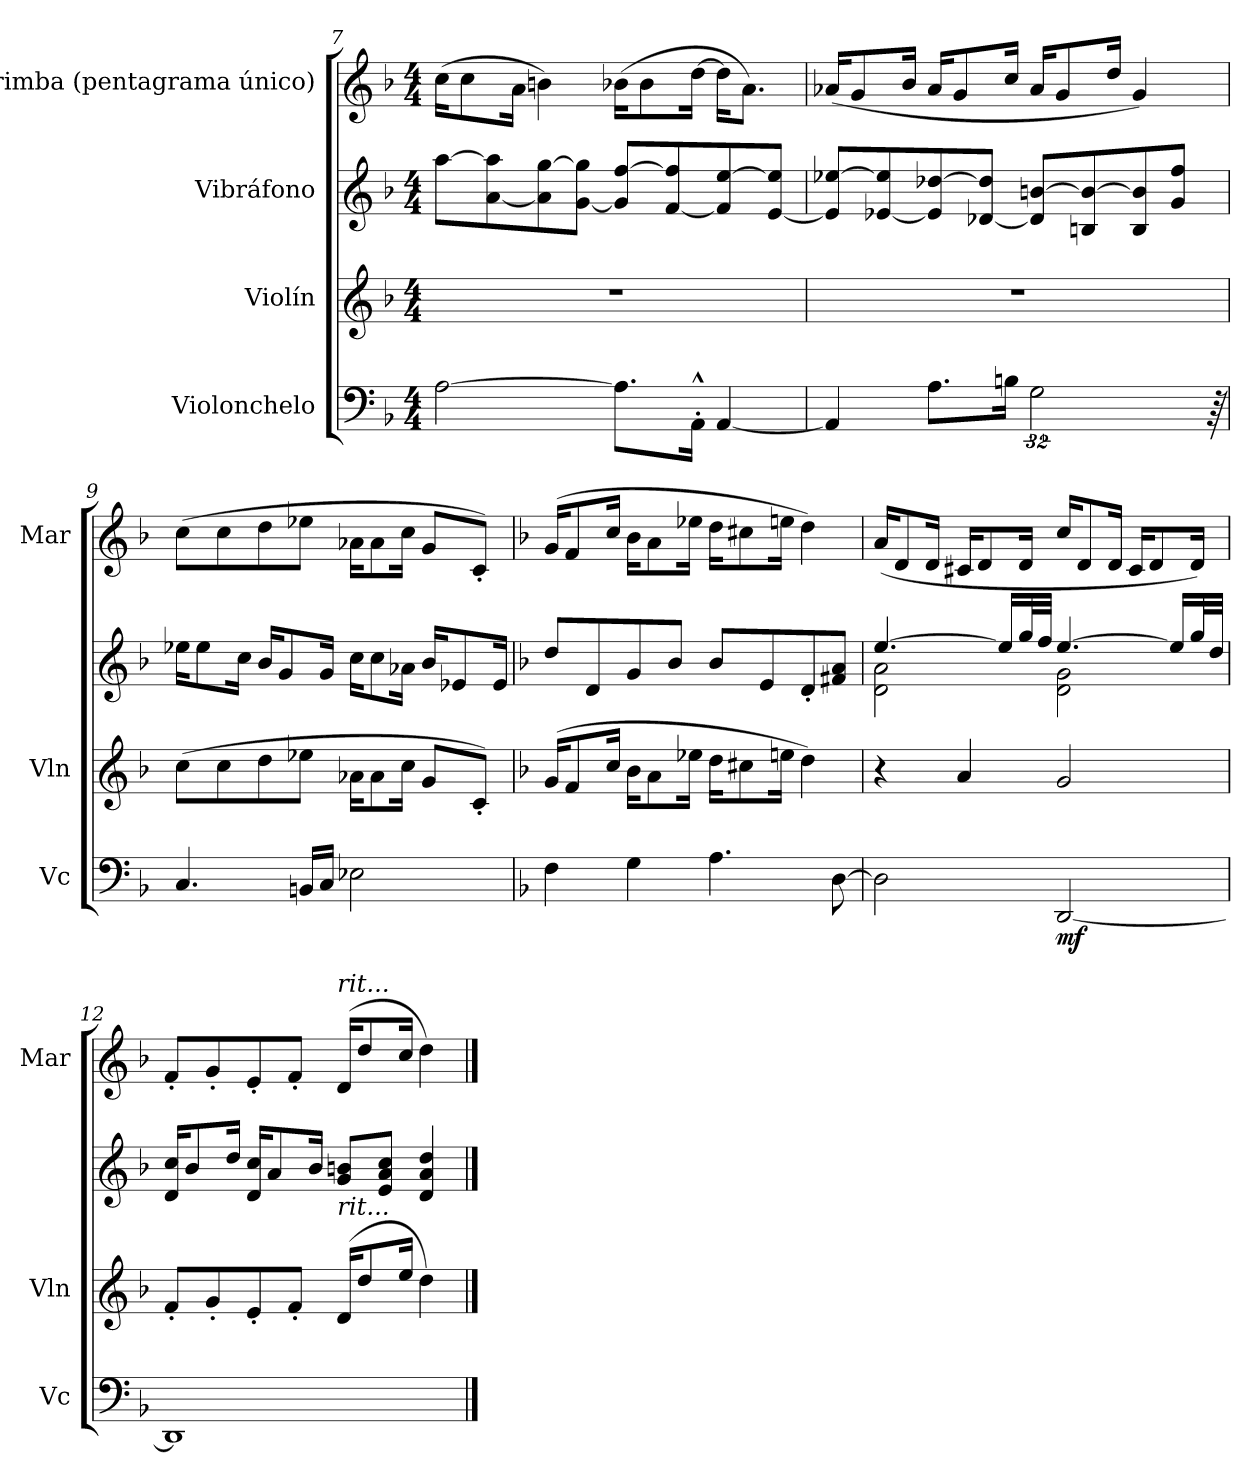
**kern	**dynam	**kern	**kern	**kern
*part4	*part4	*part3	*part2	*part1
*staff4	*staff4	*staff3	*staff2	*staff1
*I"Violonchelo	*	*I"Violín	*I"Vibráfono	*I"Marimba (pentagrama único)
*I'Vc	*	*I'Vln	*	*I'Mar
!!LO:PB:g=z
*clefF4	*	*clefG2	*clefG2	*clefG2
*k[b-]	*	*k[b-]	*k[b-]	*k[b-]
*M4/4	*	*M4/4	*M4/4	*M4/4
=7	=7	=7	=7	=7
[2A\	.	1r	[8aa\L	(>16cc\KL
.	.	.	.	8cc\
.	.	.	[8a\ 8aa\]	.
.	.	.	.	16a\Jk
.	.	.	8a\] [8gg\	4bn\)
.	.	.	[8g\ 8gg\]J	.
8.A\L]	.	.	8g/] [8ff/L	(>16b-X\KL
.	.	.	.	8b-\
.	.	.	[8f/ 8ff/]	.
16AA'^^\Jk	.	.	.	[16dd\Jk
[4AA/	.	.	8f/] [8ee/	16dd\KL]
.	.	.	.	8.a\J)
.	.	.	[8e/ 8ee/]J	.
=8	=8	=8	=8	=8
4AA/]	.	1r	8e/] [8ee-X/L	(<16a-X/KL
.	.	.	.	8g/
.	.	.	[8e-X/ 8ee-/]	.
.	.	.	.	16b-/Jk
8.A\L	.	.	8e-/] [8dd-X/	16a-/KL
.	.	.	.	8g/
.	.	.	[8d-X/ 8dd-/]J	.
16Bn\Jk	.	.	.	16cc/Jk
64%31G\	.	.	8d-/] [8bn/L	16a-/KL
.	.	.	.	8g/
.	.	.	8Bn/ 8b/_	.
.	.	.	.	16dd/Jk
.	.	.	8B/ 8b/]	4g/)
.	.	.	8g/ 8ff/J	.
64r	.	.	.	.
=9	=9	=9	=9	=9
4.C/	.	(>8cc\L	16ee-X\KL	(>8cc\L
.	.	.	8ee-\	.
.	.	8cc\	.	8cc\
.	.	.	16cc\Jk	.
.	.	8dd\	16b-/KL	8dd\
.	.	.	8g/	.
16BBn/LL	.	8ee-X\J	.	8ee-X\J
16C/JJ	.	.	16g/Jk	.
2E-X\	.	16a-X\KL	16cc\KL	16a-X\KL
.	.	8a-\	8cc\	8a-\
.	.	16cc\Jk	16a-X\Jk	16cc\Jk
.	.	8g/L	16b-/KL	8g/L
.	.	.	8e-X/	.
.	.	8c'/J)	.	8c'/J)
.	.	.	16e-/Jk	.
!!LO:LB:g=z
=10	=10	=10	=10	=10
*k[b-]	*	*k[b-]	*k[b-]	*k[b-]
4F\	.	(>16g/KL	8dd/L	(>16g/KL
.	.	8f/	.	8f/
.	.	.	8d/	.
.	.	16cc/Jk	.	16cc/Jk
4G\	.	16b-\KL	8g/	16b-\KL
.	.	8a\	.	8a\
.	.	.	8b-/J	.
.	.	16ee-X\Jk	.	16ee-X\Jk
4.A\	.	16dd\KL	8b-/L	16dd\KL
.	.	8cc#X\	.	8cc#X\
.	.	.	8e/	.
.	.	16een\Jk	.	16een\Jk
*	*	*	*	*MM30
.	.	4dd\)	8d'/	4dd\)
[8D\	.	.	8f#X/ 8a/J	.
=11	=11	=11	=11	=11
*	*	*	*	*MM40
*	*	*	*^	*
2D\]	.	4r	[4.ee/	2d\ 2a\	(<16a/KL
.	.	.	.	.	8d/
.	.	.	.	.	16d/Jk
.	.	4a/	.	.	16c#X/KL
.	.	.	.	.	8d/
.	.	.	16ee/LL]	.	.
.	.	.	32gg/L	.	16d/Jk
.	.	.	32ff/JJJ	.	.
!	!LO:DY:b	!	!	!	!
[2DD/	mf	2g/	[4.ee/	2d\ 2g\	16cc/KL
.	.	.	.	.	8d/
.	.	.	.	.	16d/Jk
.	.	.	.	.	16c#/KL
.	.	.	.	.	8d/
.	.	.	16ee/LL]	.	.
.	.	.	32gg/L	.	16d/Jk)
.	.	.	32dd/JJJ	.	.
*	*	*	*v	*v	*
=12	=12	=12	=12	=12
1DD]	.	8f'/L	16d/ 16cc/KL	8f'/L
.	.	.	8b-/	.
.	.	8g'/	.	8g'/
.	.	.	16dd/Jk	.
.	.	8e'/	16d/ 16cc/KL	8e'/
.	.	.	8a/	.
.	.	8f'/J	.	8f'/J
.	.	.	16b-/Jk	.
*	*	*	*	*MM40
!	!	!	!	!LO:TX:a:i:t=rit...
!	!	!LO:TX:a:i:t=rit...	!	!
.	.	(>16d/KL	8g/ 8bn/L	(>16d/KL
*	*	*	*	*MM30
.	.	8dd/	.	8dd/
.	.	.	8e/ 8a/ 8cc/J	.
.	.	16ee/Jk	.	16cc/Jk
.	.	4dd\)	4d/ 4a/ 4dd/	4dd\)
==	==	==	==	==
*-	*-	*-	*-	*-
